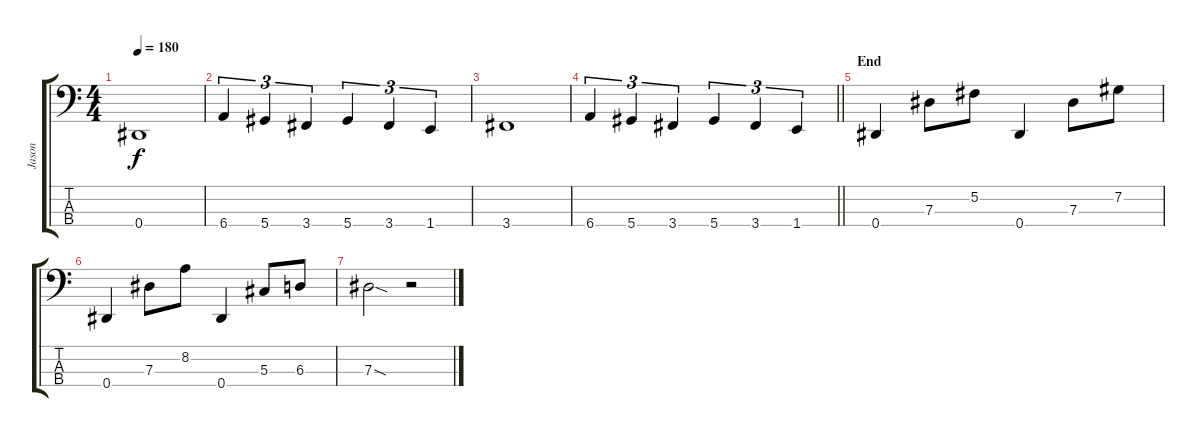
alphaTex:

\track ("Jason" "Jason") {instrument electricbasspick}
\staff {score tabs}
\tuning (Gb2 Db2 Ab1 Eb1) {hide}
\ts (4 4)
\tempo 180
\clef f4
\ks c
0.4.1{dy f} |
6.4.4{tu (3 2)} 5.4.4{tu (3 2)} 3.4.4{tu (3 2)} 5.4.4{tu (3 2)} 3.4.4{tu (3 2)} 1.4.4{tu (3 2)} |
3.4.1 |
\barLineRight lightlight
6.4.4{tu (3 2)} 5.4.4{tu (3 2)} 3.4.4{tu (3 2)} 5.4.4{tu (3 2)} 3.4.4{tu (3 2)} 1.4.4{tu (3 2)} |
\section ("" "End")
0.4.4 7.3.8 5.2.8 0.4.4 7.3.8 7.2.8 |
0.4.4 7.3.8 8.2.8 0.4.4 5.3.8 6.3.8 |
7.3{sod}.2 r.2
